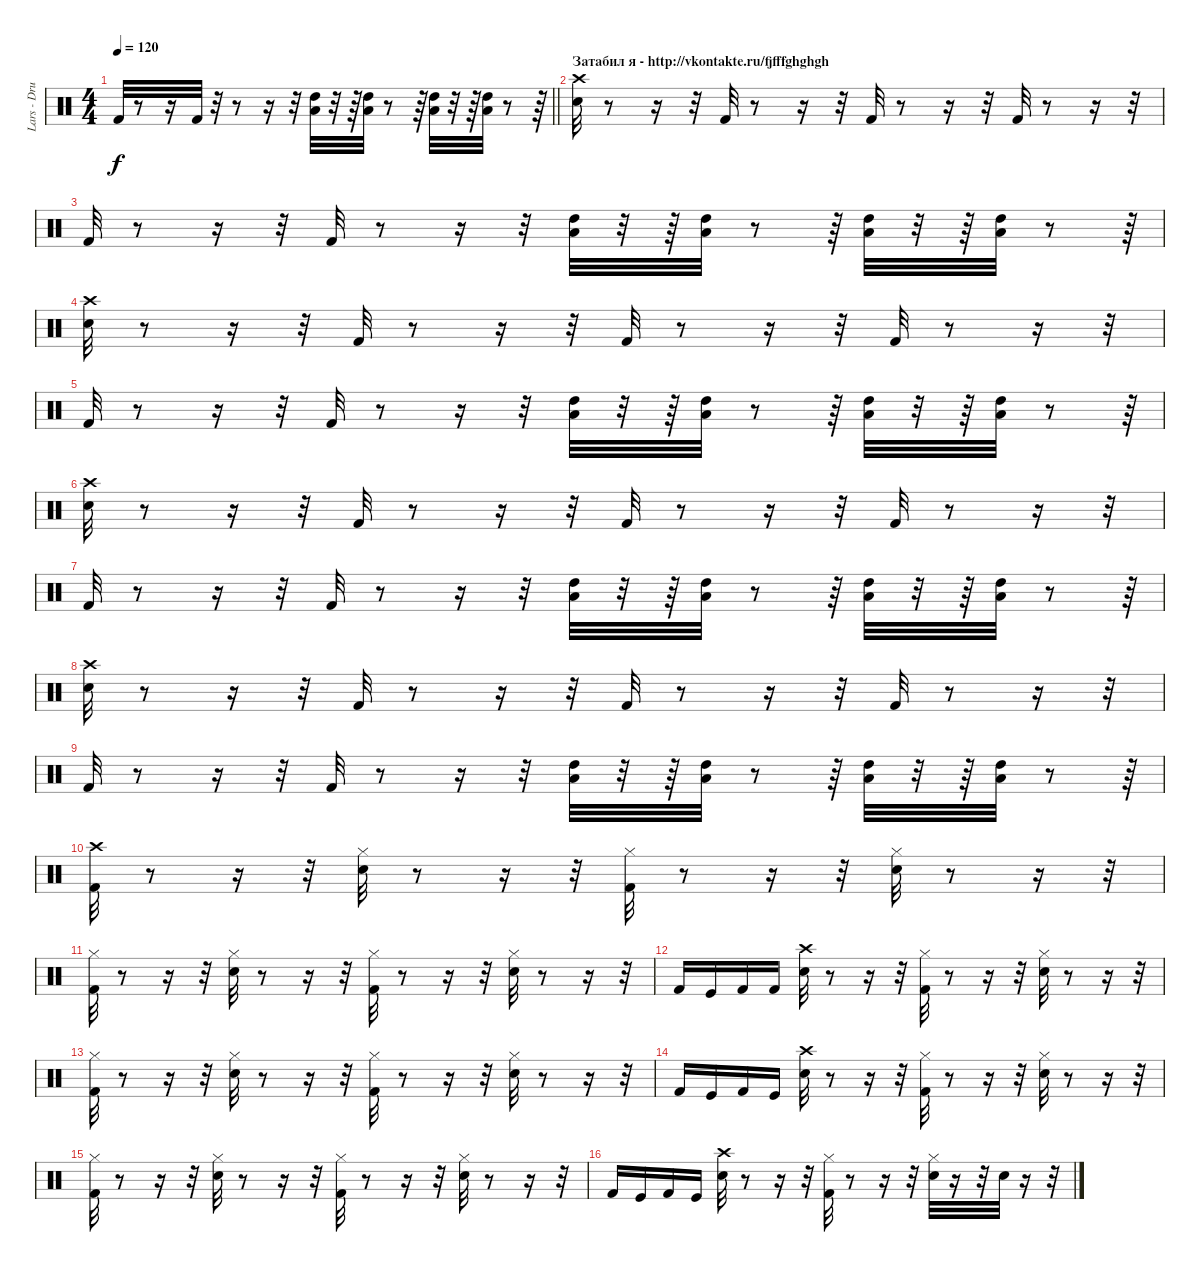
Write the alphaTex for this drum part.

\track ("Lars - Drums" "Lars - Dru") {instrument percussion}
\staff {score}
\articulation defaults
\ts (4 4)
\tempo 120
\clef neutral
\barLineRight lightlight
\ks c "Kick (hit) 2".32{dy f}
r.8 r.16 "Kick (hit) 2".32 r.32 r.8 r.16 r.32 ("Low Tom (hit)" "High Tom (hit)").32 r.32 r.64 ("Low Tom (hit)" "High Tom (hit)").32 r.8 r.64 ("Low Tom (hit)" "High Tom (hit)").32 r.32 r.64 ("High Tom (hit)" "Low Tom (hit)").32 r.8 r.64 |
\section ("" "Затабил я - http://vkontakte.ru/fjfffghghgh")
("Snare (hit) 2" "Crash high (hit)").32 r.8 r.16 r.32 "Kick (hit) 2".32 r.8 r.16 r.32 "Kick (hit) 2".32 r.8 r.16 r.32 "Kick (hit) 2".32 r.8 r.16 r.32 |
"Kick (hit) 2".32 r.8 r.16 r.32 "Kick (hit) 2".32 r.8 r.16 r.32 ("High Tom (hit)" "Low Tom (hit)").32 r.32 r.64 ("High Tom (hit)" "Low Tom (hit)").32 r.8 r.64 ("Low Tom (hit)" "High Tom (hit)").32 r.32 r.64 ("Low Tom (hit)" "High Tom (hit)").32 r.8 r.64 |
("Snare (hit) 2" "Crash high (hit)").32 r.8 r.16 r.32 "Kick (hit) 2".32 r.8 r.16 r.32 "Kick (hit) 2".32 r.8 r.16 r.32 "Kick (hit) 2".32 r.8 r.16 r.32 |
"Kick (hit) 2".32 r.8 r.16 r.32 "Kick (hit) 2".32 r.8 r.16 r.32 ("High Tom (hit)" "Low Tom (hit)").32 r.32 r.64 ("High Tom (hit)" "Low Tom (hit)").32 r.8 r.64 ("Low Tom (hit)" "High Tom (hit)").32 r.32 r.64 ("Low Tom (hit)" "High Tom (hit)").32 r.8 r.64 |
("Snare (hit) 2" "Crash high (hit)").32 r.8 r.16 r.32 "Kick (hit) 2".32 r.8 r.16 r.32 "Kick (hit) 2".32 r.8 r.16 r.32 "Kick (hit) 2".32 r.8 r.16 r.32 |
"Kick (hit) 2".32 r.8 r.16 r.32 "Kick (hit) 2".32 r.8 r.16 r.32 ("High Tom (hit)" "Low Tom (hit)").32 r.32 r.64 ("High Tom (hit)" "Low Tom (hit)").32 r.8 r.64 ("Low Tom (hit)" "High Tom (hit)").32 r.32 r.64 ("Low Tom (hit)" "High Tom (hit)").32 r.8 r.64 |
("Snare (hit) 2" "Crash high (hit)").32 r.8 r.16 r.32 "Kick (hit) 2".32 r.8 r.16 r.32 "Kick (hit) 2".32 r.8 r.16 r.32 "Kick (hit) 2".32 r.8 r.16 r.32 |
"Kick (hit) 2".32 r.8 r.16 r.32 "Kick (hit) 2".32 r.8 r.16 r.32 ("High Tom (hit)" "Low Tom (hit)").32 r.32 r.64 ("High Tom (hit)" "Low Tom (hit)").32 r.8 r.64 ("Low Tom (hit)" "High Tom (hit)").32 r.32 r.64 ("Low Tom (hit)" "High Tom (hit)").32 r.8 r.64 |
("Kick (hit) 2" "Crash high (hit)").32 r.8 r.16 r.32 ("Hi-Hat (closed)" "Snare (hit) 2").32 r.8 r.16 r.32 ("Hi-Hat (closed)" "Kick (hit) 2").32 r.8 r.16 r.32 ("Snare (hit) 2" "Hi-Hat (closed)").32 r.8 r.16 r.32 |
("Kick (hit) 2" "Hi-Hat (closed)").32 r.8 r.16 r.32 ("Snare (hit) 2" "Hi-Hat (closed)").32 r.8 r.16 r.32 ("Kick (hit) 2" "Hi-Hat (closed)").32 r.8 r.16 r.32 ("Snare (hit) 2" "Hi-Hat (closed)").32 r.8 r.16 r.32 |
"Kick (hit) 2".16 "Kick (hit)".16 "Kick (hit) 2".16 "Kick (hit) 2".16 ("Snare (hit) 2" "Crash high (hit)").32 r.8 r.16 r.32 ("Kick (hit) 2" "Hi-Hat (closed)").32 r.8 r.16 r.32 ("Snare (hit) 2" "Hi-Hat (closed)").32 r.8 r.16 r.32 |
("Kick (hit) 2" "Hi-Hat (closed)").32 r.8 r.16 r.32 ("Snare (hit) 2" "Hi-Hat (closed)").32 r.8 r.16 r.32 ("Kick (hit) 2" "Hi-Hat (closed)").32 r.8 r.16 r.32 ("Snare (hit) 2" "Hi-Hat (closed)").32 r.8 r.16 r.32 |
"Kick (hit) 2".16 "Kick (hit)".16 "Kick (hit) 2".16 "Kick (hit)".16 ("Snare (hit) 2" "Crash high (hit)").32 r.8 r.16 r.32 ("Kick (hit) 2" "Hi-Hat (closed)").32 r.8 r.16 r.32 ("Snare (hit) 2" "Hi-Hat (closed)").32 r.8 r.16 r.32 |
("Kick (hit) 2" "Hi-Hat (closed)").32 r.8 r.16 r.32 ("Snare (hit) 2" "Hi-Hat (closed)").32 r.8 r.16 r.32 ("Kick (hit) 2" "Hi-Hat (closed)").32 r.8 r.16 r.32 ("Snare (hit) 2" "Hi-Hat (closed)").32 r.8 r.16 r.32 |
"Kick (hit) 2".16 "Kick (hit)".16 "Kick (hit) 2".16 "Kick (hit)".16 ("Snare (hit) 2" "Crash high (hit)").32 r.8 r.16 r.32 ("Kick (hit) 2" "Hi-Hat (closed)").32 r.8 r.16 r.32 ("Snare (hit) 2" "Hi-Hat (closed)").32 r.16 r.32 "Snare (hit) 2".32 r.16 r.32
